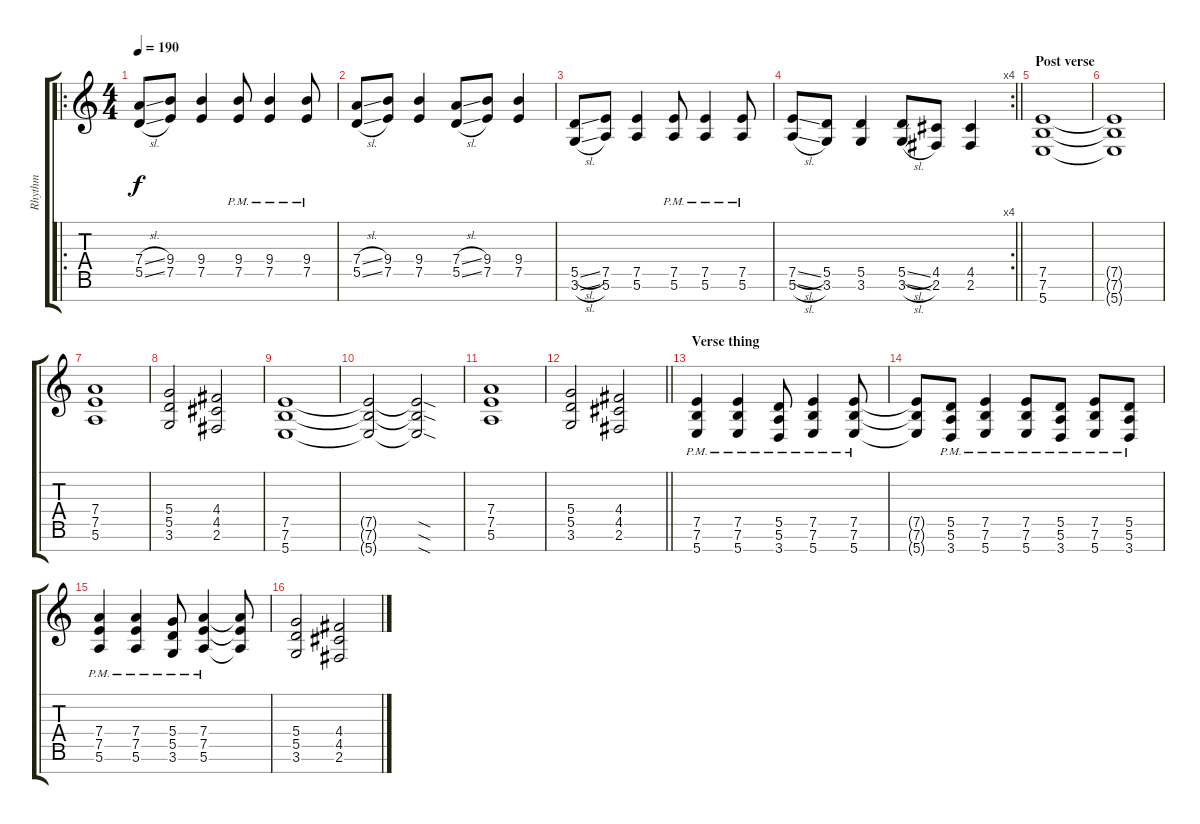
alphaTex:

\track ("Rhythm" "Rhythm") {instrument distortionguitar}
\staff {score tabs}
\tuning (E4 B3 G3 D3 A2 E2 B1) {hide}
\ro
\ts (4 4)
\tempo 190
\clef g2
\ks c
(7.4{sl} 5.5{sl}).8{dy f} (9.4 7.5).8 (9.4 7.5).4 (9.4{pm} 7.5{pm}).8 (9.4{pm} 7.5{pm}).4 (9.4{pm} 7.5{pm}).8 |
(7.4{sl} 5.5{sl}).8 (9.4 7.5).8 (9.4 7.5).4 (7.4{sl} 5.5{sl}).8 (9.4 7.5).8 (9.4 7.5).4 |
(5.5{sl} 3.6{sl}).8 (7.5 5.6).8 (7.5 5.6).4 (7.5{pm} 5.6{pm}).8 (7.5{pm} 5.6{pm}).4 (7.5{pm} 5.6{pm}).8 |
\rc 4
\barLineRight lightlight
(7.5{sl} 5.6{sl}).8 (5.5 3.6).8 (5.5 3.6).4 (5.5{sl} 3.6{sl}).8 (4.5 2.6).8 (4.5 2.6).4 |
\section ("" "Post verse")
(7.5 7.6 5.7).1 |
(7.5{t} 7.6{t} 5.7{t}).1 |
(7.4 7.5 5.6).1 |
(5.4 5.5 3.6).2 (4.4 4.5 2.6).2 |
(7.5 7.6 5.7).1 |
(7.5{t} 7.6{t} 5.7{t}).2 (7.5{sod t} 7.6{sod t} 5.7{sod t}).2 |
(7.4 7.5 5.6).1 |
\barLineRight lightlight
(5.4 5.5 3.6).2 (4.4 4.5 2.6).2 |
\section ("" "Verse thing")
(7.5{pm} 7.6{pm} 5.7{pm}).4 (7.5{pm} 7.6{pm} 5.7{pm}).4 (5.5{pm} 5.6{pm} 3.7{pm}).8 (7.5{pm} 7.6{pm} 5.7{pm}).4 (7.5{pm} 7.6{pm} 5.7{pm}).8 |
(7.5{t} 7.6{t} 5.7{t}).8 (5.5{pm} 5.6{pm} 3.7{pm}).8 (7.5{pm} 7.6{pm} 5.7{pm}).4 (7.5{pm} 7.6{pm} 5.7{pm}).8 (5.5{pm} 5.6{pm} 3.7{pm}).8 (7.5{pm} 7.6{pm} 5.7{pm}).8 (5.5{pm} 5.6{pm} 3.7{pm}).8 |
(7.4{pm} 7.5{pm} 5.6{pm}).4 (7.4{pm} 7.5{pm} 5.6{pm}).4 (5.4{pm} 5.5{pm} 3.6{pm}).8 (7.4{pm} 7.5{pm} 5.6{pm}).4 (7.4{t} 7.5{t} 5.6{t}).8 |
(5.4 5.5 3.6).2 (4.4 4.5 2.6).2
